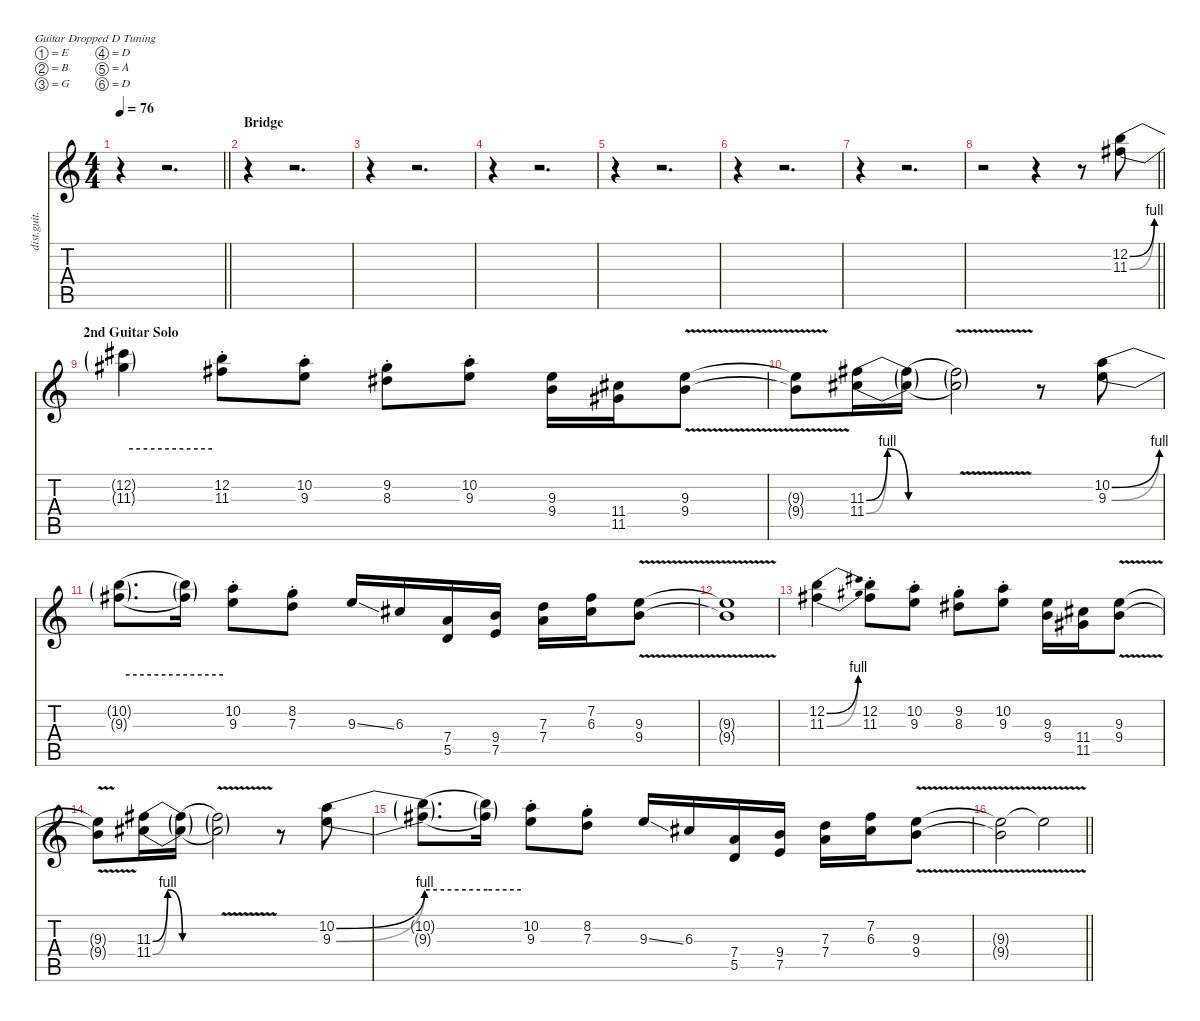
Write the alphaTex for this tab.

\defaultSystemsLayout 4
\hideDynamics
\bracketExtendMode nobrackets
\otherSystemsTrackNameOrientation horizontal
\track ("Guitar 5" "dist.guit.") {instrument distortionguitar}
\staff {score tabs}
\tuning (E4 B3 G3 D3 A2 D2)
\ts (4 4)
\tempo 76
\clef g2
\barLineRight lightlight
\ks c
r.4{dy f beam Down} r.2{d beam Down} |
\section ("" "Bridge")
r.4{beam Down} r.2{d beam Down} |
r.4{beam Down} r.2{d beam Down} |
r.4{beam Down} r.2{d beam Down} |
r.4{beam Down} r.2{d beam Down} |
r.4{beam Down} r.2{d beam Down} |
r.4{beam Down} r.2{d beam Down} |
\barLineRight lightlight
r.2{beam Down} r.4{beam Down} r.8{beam Down} (12.2{be (bend 0 0 60 4)} 11.3{be (bend 0 0 60 4) acc #}).8{beam Down} |
\section ("" "2nd Guitar Solo")
(12.2{be (hold 0 4 60 4) t} 11.3{be (hold 0 4 60 4) t}).4{beam Down} (12.2{st} 11.3{st acc #}).8{beam Down} (10.2{st} 9.3{st}).8{beam Down} (9.2{st acc #} 8.3{st acc #}).8{beam Down} (10.2{st} 9.3{st}).8{beam Down} (9.3 9.4).16{beam Down} (11.4{acc #} 11.5{acc #}).16{beam Down} (9.3{v} 9.4{v}).8{beam Down} |
(9.3{v t} 9.4{v t}).8{beam Down} (11.3{be (bendrelease 0 0 30 4 30 4 60 0) acc #} 11.4{be (bendrelease 0 0 30 4 30 4 60 0) acc #}).16{beam Down} (11.3{be (hold 0 0 60 0) t acc #} 11.4{be (hold 0 0 60 0) t acc #}).16{beam Down} (11.3{v t acc #} 11.4{v t acc #}).2{beam Down} r.8{beam Down} (10.2{be (bend 0 0 60 4)} 9.3{be (bend 0 0 60 4)}).8{beam Down} |
(10.2{be (hold 0 4 60 4) t} 9.3{be (hold 0 4 60 4) t}).8{d beam Down} (10.2{be (hold 0 4 60 4) t} 9.3{be (hold 0 4 60 4) t}).16{beam Down} (10.2{st} 9.3{st}).8{beam Down} (8.2{st} 7.3{st}).8{beam Down} 9.3{ss}.16{beam Up} 6.3{acc #}.16{beam Up} (7.4 5.5).16{beam Up} (9.4 7.5).16{beam Up} (7.3 7.4).16{beam Down} (7.2{acc #} 6.3{acc #}).16{beam Down} (9.3{v} 9.4{v}).8{beam Down} |
(9.3{v t} 9.4{v t}).1{beam Down} |
(12.2{be (bend 0 0 15 4)} 11.3{be (bend 0 0 15 4) acc #}).4{beam Down} (12.2{st} 11.3{st acc #}).8{beam Down} (10.2{st} 9.3{st}).8{beam Down} (9.2{st acc #} 8.3{st acc #}).8{beam Down} (10.2{st} 9.3{st}).8{beam Down} (9.3 9.4).16{beam Down} (11.4{acc #} 11.5{acc #}).16{beam Down} (9.3{v} 9.4{v}).8{beam Down} |
(9.3{v t} 9.4{v t}).8{beam Down} (11.3{be (bendrelease 0 0 30 4 30 4 60 0) acc #} 11.4{be (bendrelease 0 0 30 4 30 4 60 0) acc #}).16{beam Down} (11.3{be (hold 0 0 60 0) t acc #} 11.4{be (hold 0 0 60 0) t acc #}).16{beam Down} (11.3{v t acc #} 11.4{v t acc #}).2{beam Down} r.8{beam Down} (10.2{be (bend 0 0 60 4)} 9.3{be (bend 0 0 60 4)}).8{beam Down} |
(10.2{be (hold 0 4 60 4) t} 9.3{be (hold 0 4 60 4) t}).8{d beam Down} (10.2{be (hold 0 4 60 4) t} 9.3{be (hold 0 4 60 4) t}).16{beam Down} (10.2{st} 9.3{st}).8{beam Down} (8.2{st} 7.3{st}).8{beam Down} 9.3{ss}.16{beam Up} 6.3{acc #}.16{beam Up} (7.4 5.5).16{beam Up} (9.4 7.5).16{beam Up} (7.3 7.4).16{beam Down} (7.2{acc #} 6.3{acc #}).16{beam Down} (9.3{v} 9.4{v}).8{beam Down} |
\barLineRight lightlight
(9.3{v t} 9.4{v t}).2{beam Down} 9.3{v t}.2{dy mf beam Down}
